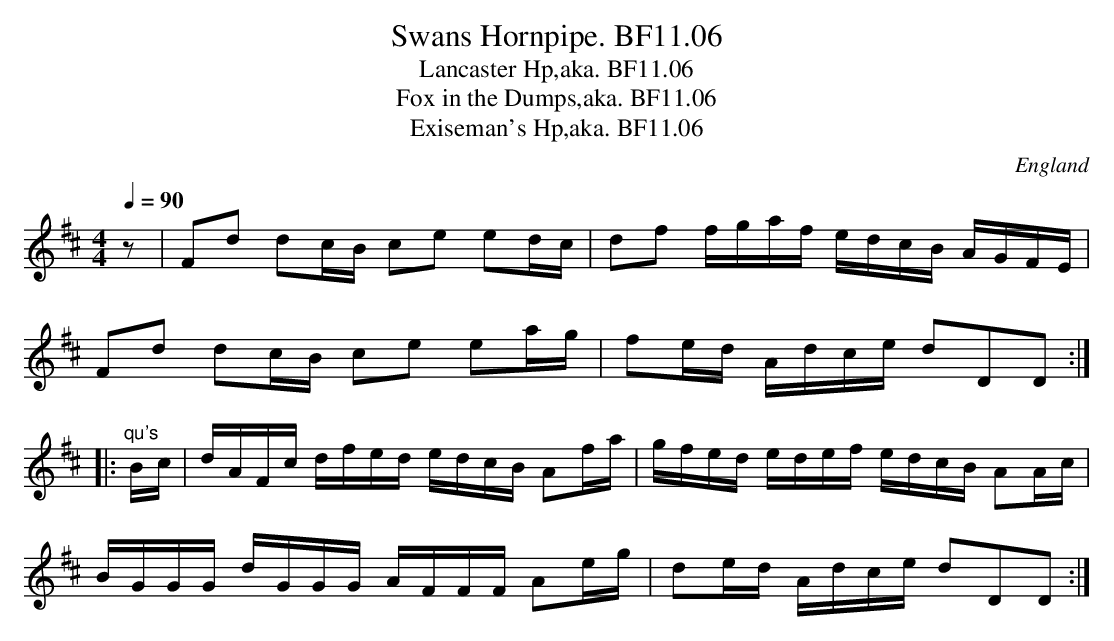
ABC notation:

X:1
T:Swans Hornpipe. BF11.06
T:Lancaster Hp,aka. BF11.06
T:Fox in the Dumps,aka. BF11.06
T:Exiseman's Hp,aka. BF11.06
M:4/4
L:1/8
Q:1/4=90
O:England
notC:Hand of James Lishman
K:D major
z|Fd dc/B/ ce ed/c/|df f/g/a/f/ e/d/c/B/ A/G/F/E/|!
Fd dc/B/ ce ea/g/|fe/d/ A/d/c/e/ dDD:|!
|:"^qu's"B/c/|d/A/F/c/ d/f/e/d/ e/d/c/B/ Af/a/|\
g/f/e/d/ e/d/e/f/ e/d/c/B/ AA/c/|!
B/G/G/G/ d/G/G/G/ A/F/F/F/ Ae/g/|de/d/ A/d/c/e/ dDD:|
